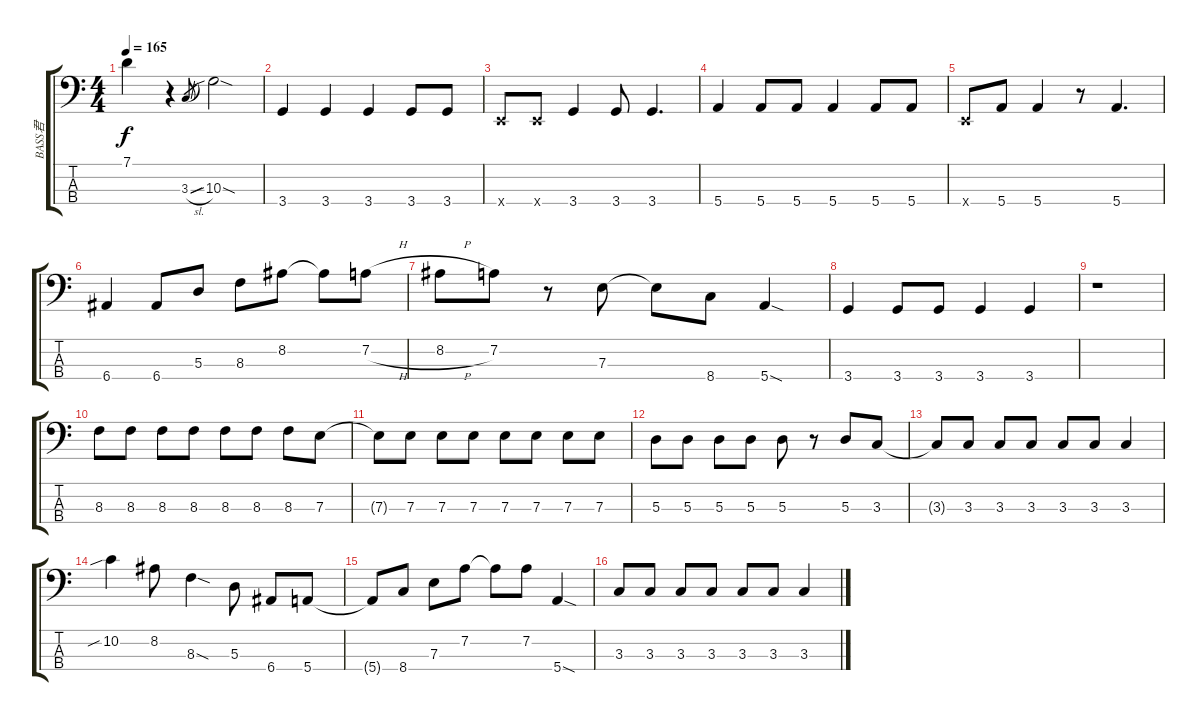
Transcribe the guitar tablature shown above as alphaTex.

\track ("BASS君" "BASS君") {instrument electricbassfinger}
\staff {score tabs}
\tuning (G2 D2 A1 E1) {hide}
\ts (4 4)
\tempo 165
\clef f4
\ks c
7.1{t}.4{dy f} r.4 3.3{sl}.8{gr} 10.3{sib sod}.2 |
3.4.4 3.4.4 3.4.4 3.4.8 3.4.8 |
0.4{x}.8 0.4{x}.8 3.4.4 3.4.8 3.4.4{d} |
5.4.4 5.4.8 5.4.8 5.4.4 5.4.8 5.4.8 |
0.4{x}.8 5.4.8 5.4.4 r.8 5.4.4{d} |
6.4.4 6.4.8 5.3.8 8.3.8 8.2.8 8.2{t}.8 7.2{h}.8 |
8.2{h}.8 7.2.8 r.8 7.3.8 7.3{t}.8 8.4.8 5.4{sod}.4 |
3.4.4 3.4.8 3.4.8 3.4.4 3.4.4 |
r.1 |
8.3.8 8.3.8 8.3.8 8.3.8 8.3.8 8.3.8 8.3.8 7.3.8 |
7.3{t}.8 7.3.8 7.3.8 7.3.8 7.3.8 7.3.8 7.3.8 7.3.8 |
5.3.8 5.3.8 5.3.8 5.3.8 5.3.8 r.8 5.3.8 3.3.8 |
3.3{t}.8 3.3.8 3.3.8 3.3.8 3.3.8 3.3.8 3.3.4 |
10.2{sib}.4 8.2.8 8.3{sod}.4 5.3.8 6.4.8 5.4.8 |
5.4{t}.8 8.4.8 7.3.8 7.2.8 7.2{t}.8 7.2.8 5.4{sod}.4 |
3.3.8 3.3.8 3.3.8 3.3.8 3.3.8 3.3.8 3.3.4
